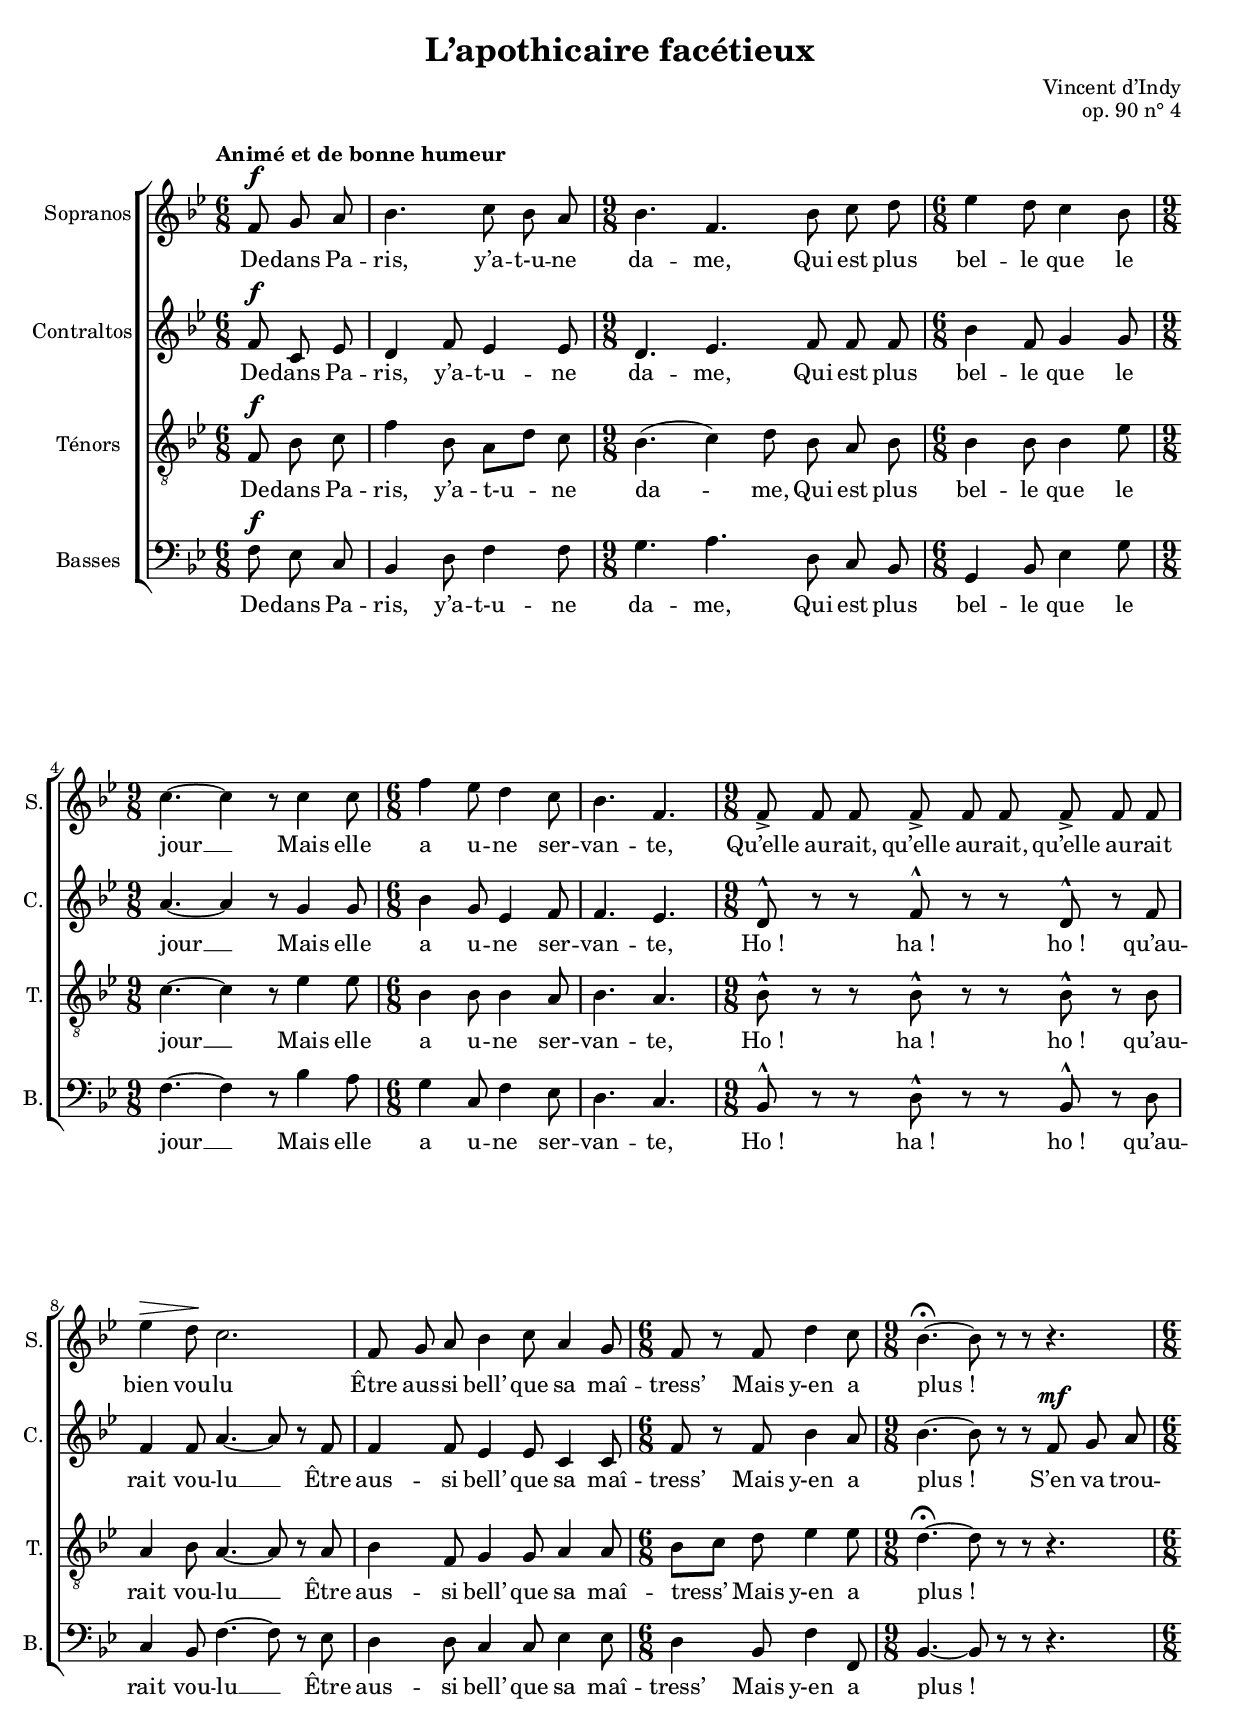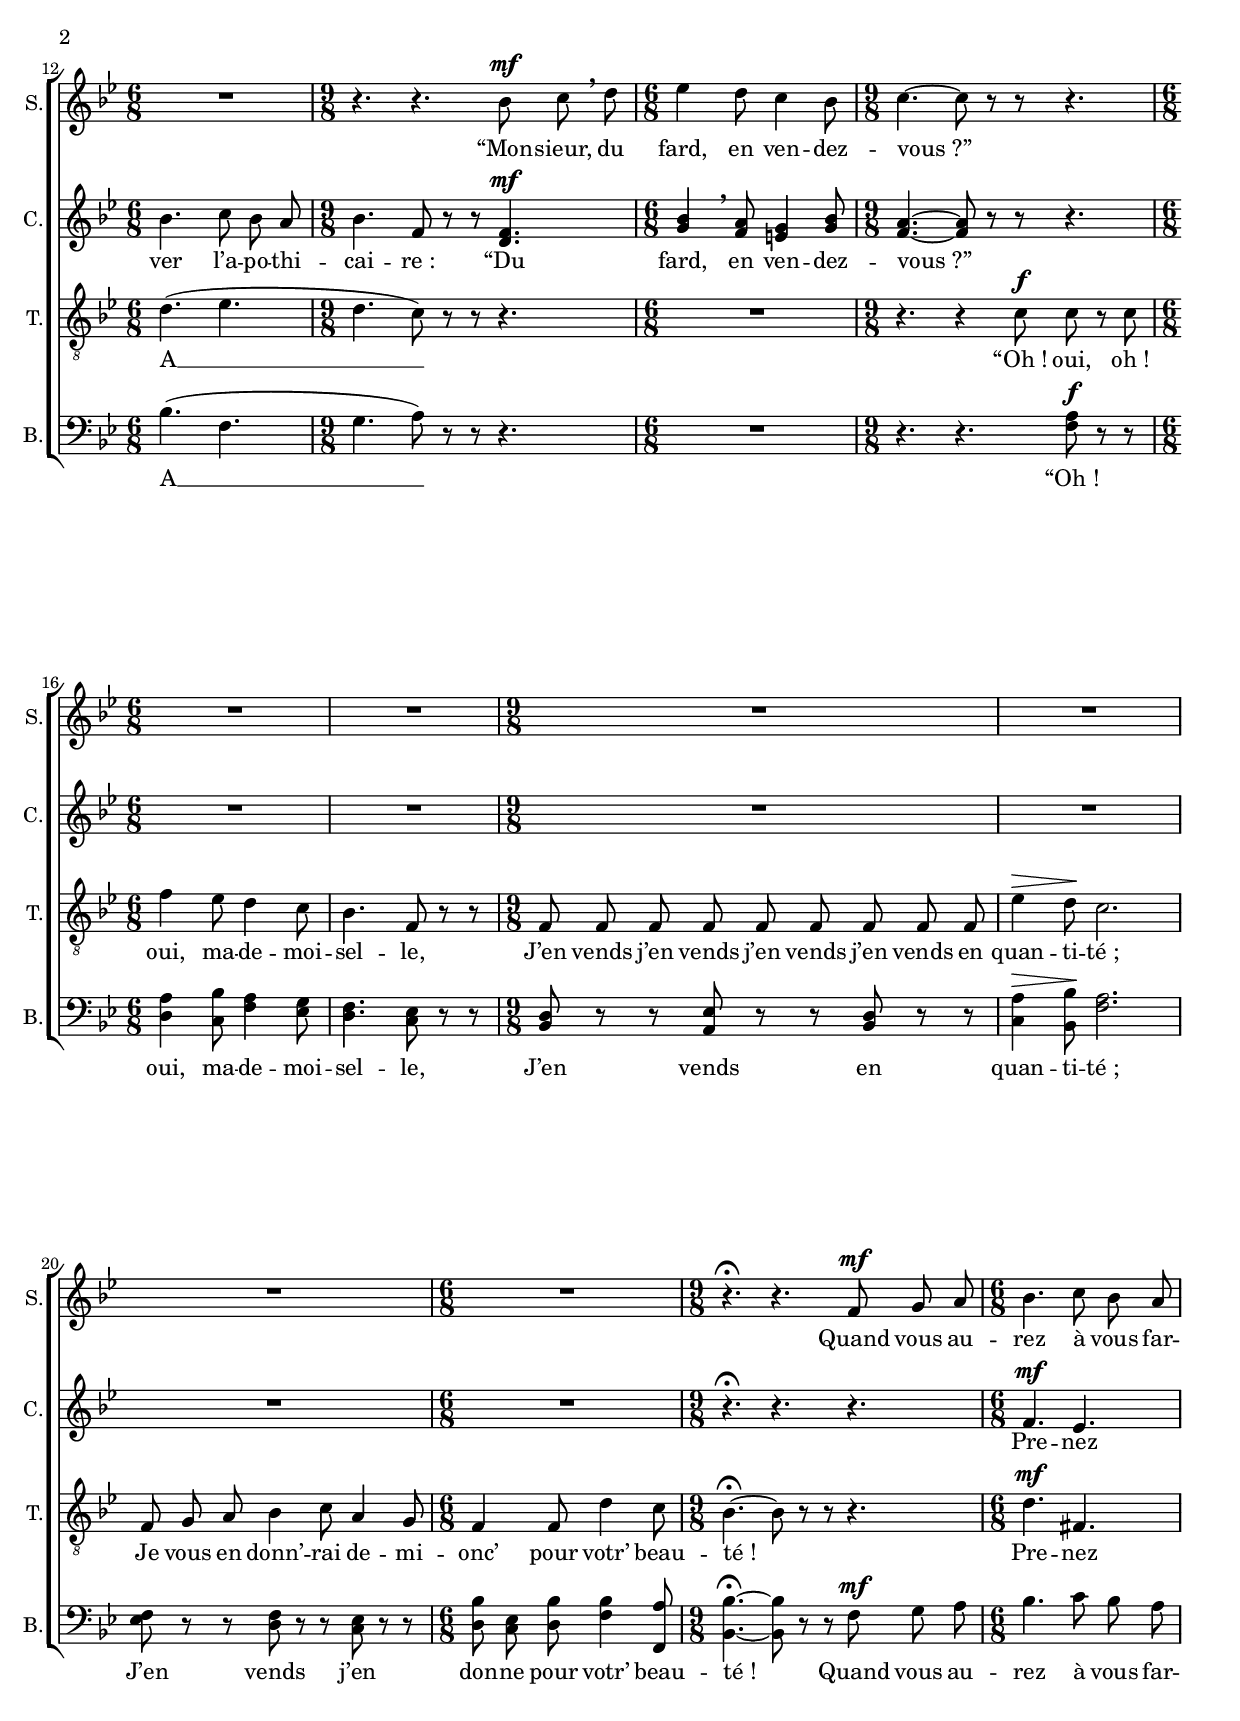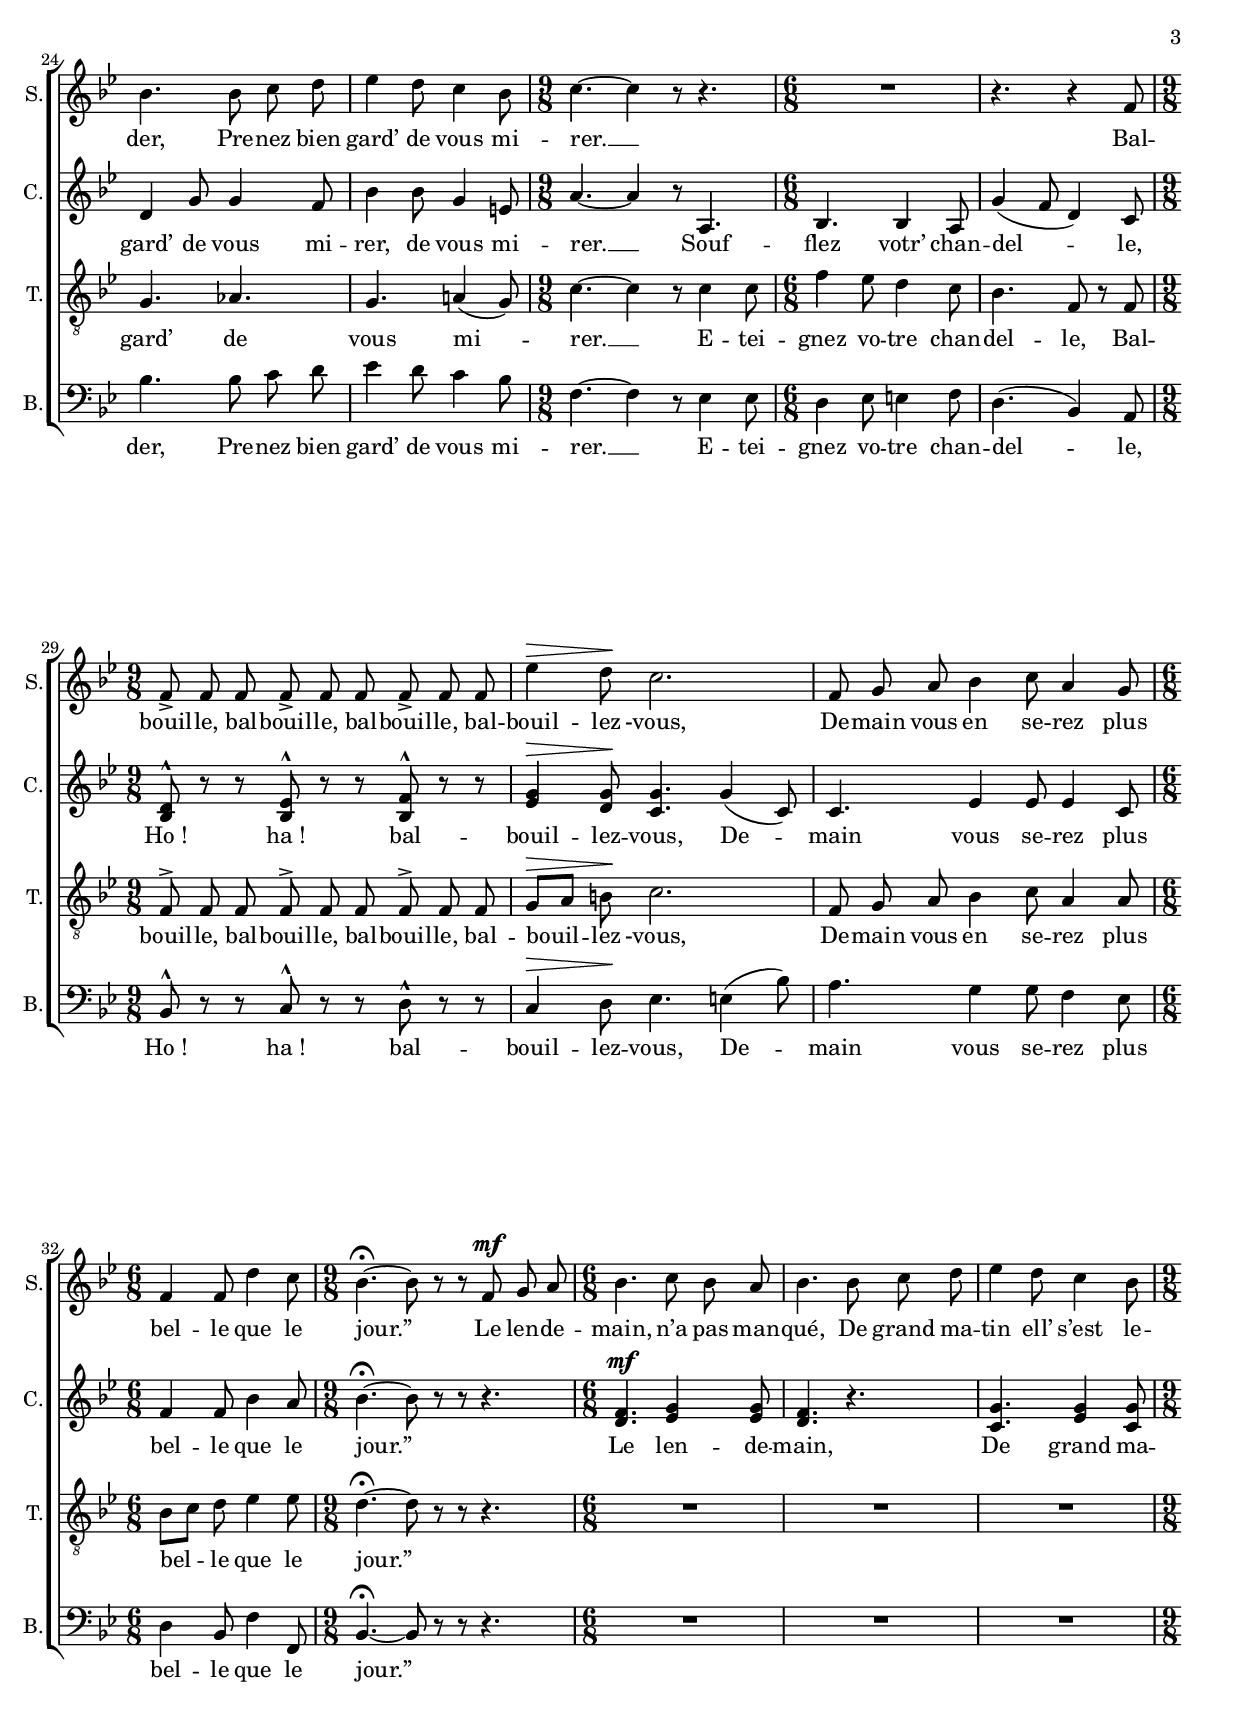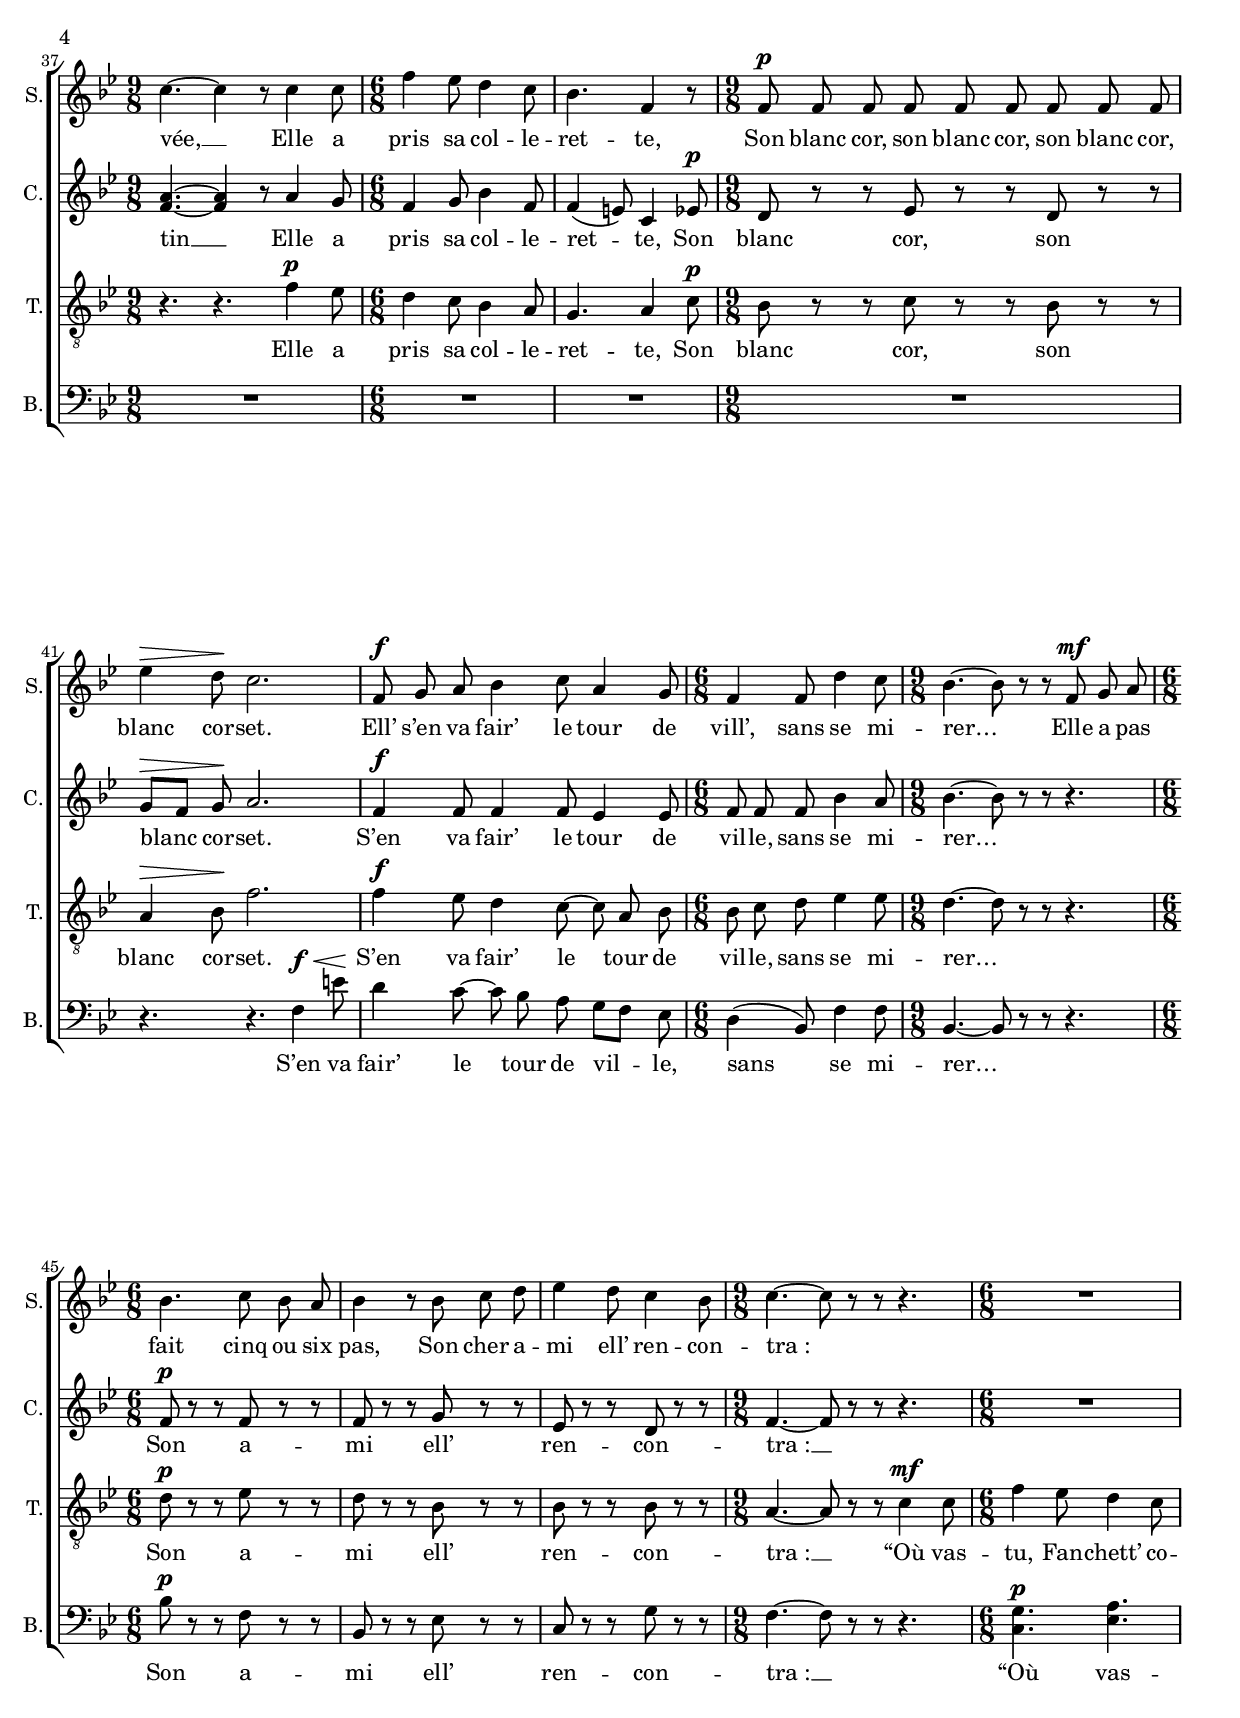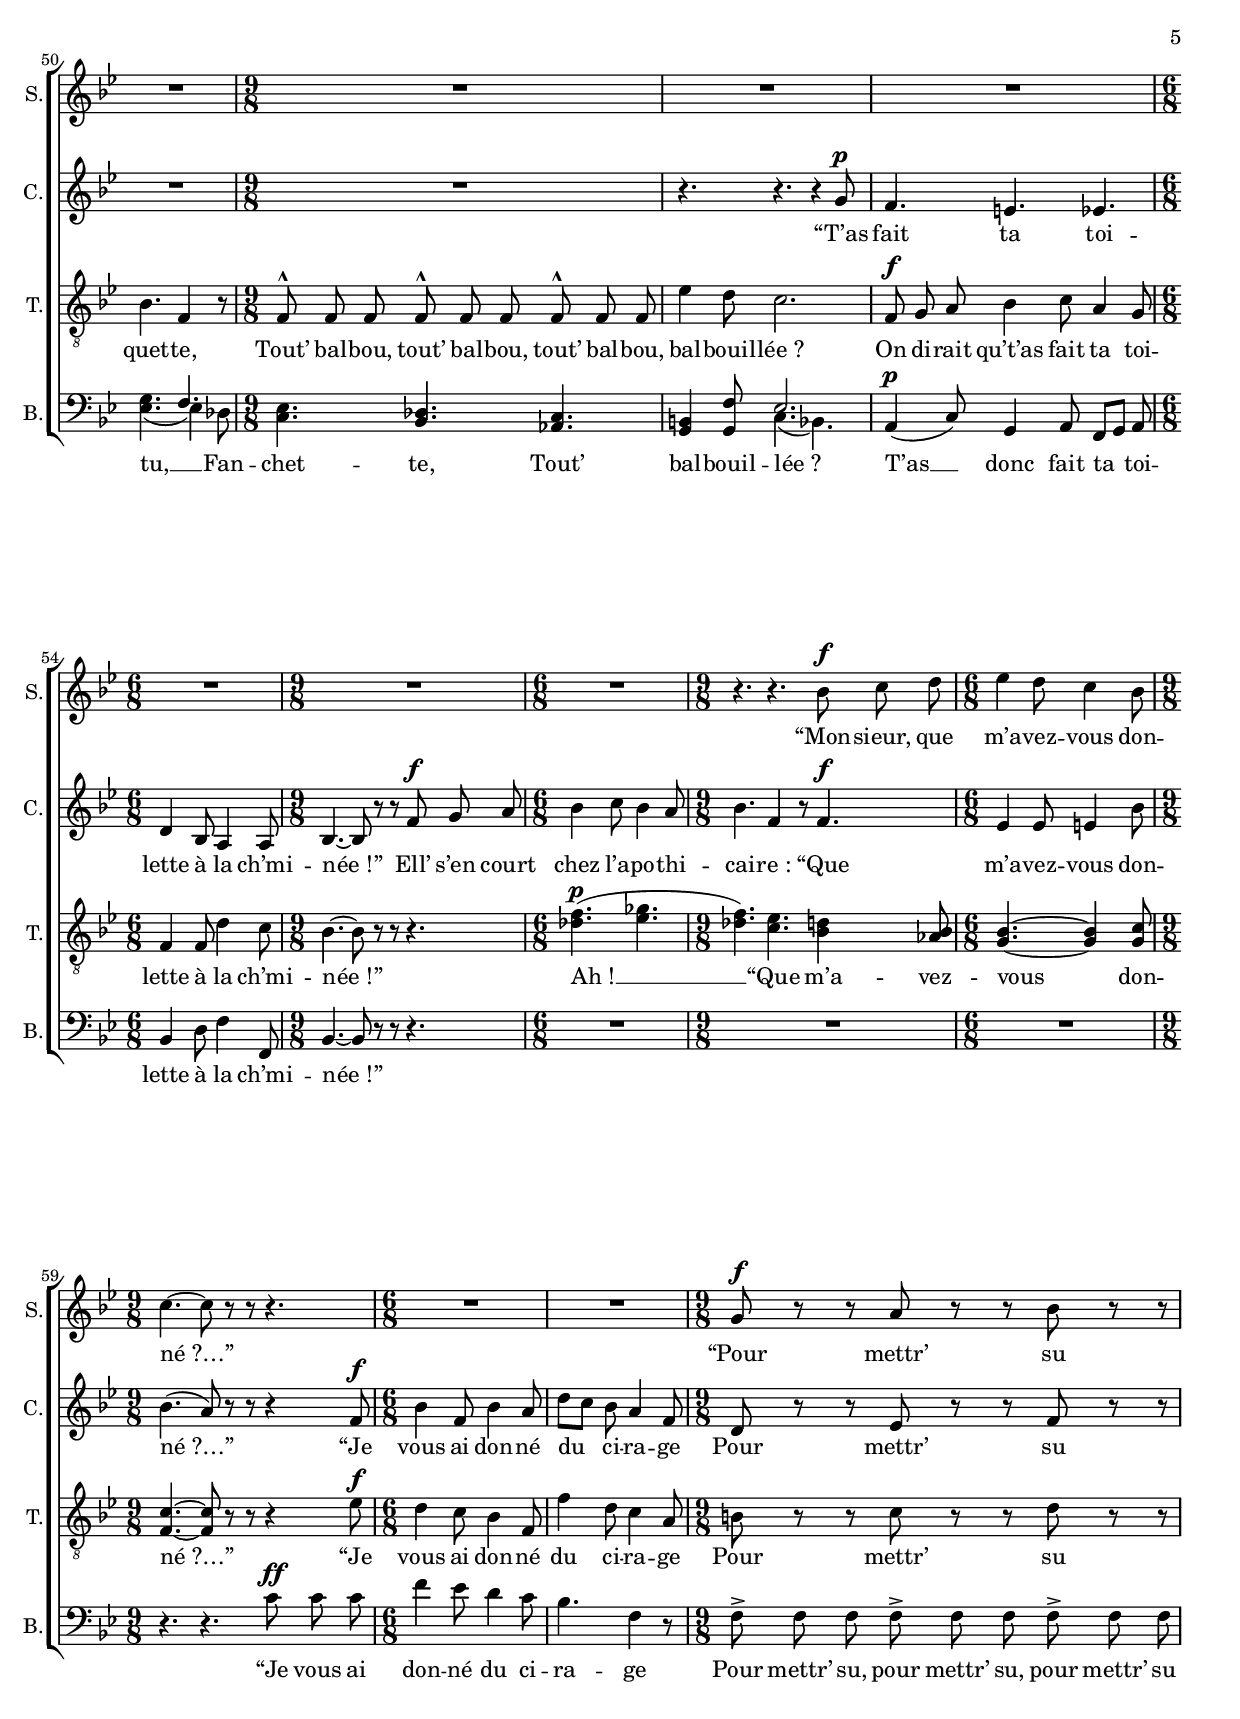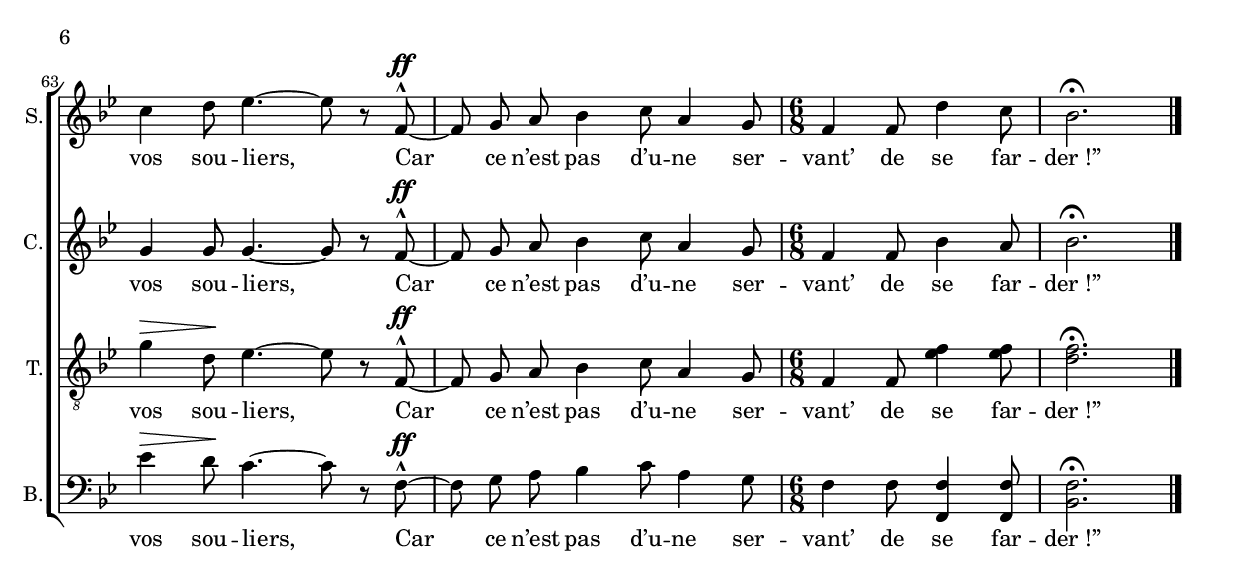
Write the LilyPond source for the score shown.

\version "2.22.1"

% Augustin Roche
% 30 décembre 2021
% © CC-BY-SA

\header {
  title = "L’apothicaire facétieux"
  composer = "Vincent d’Indy"
  opus = "op. 90 n° 4"
  % Supprimer le pied de page par défaut
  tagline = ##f
}

#(set-global-staff-size 18)

global = {
  \key bes \major
  \numericTimeSignature
  \time 6/8
  \partial 4.
  \autoBeamOff
  \dynamicUp
  \tempo "Animé et de bonne humeur"
}

soprano = \relative c' {
  \global
  f8\f g a
  bes4.   c8  bes a
  \time 9/8 bes4. f bes8 c d
  \time 6/8 es4 d8 c4 bes8
  \time 9/8 c4.~ c4 r8 c4 c8
  \time 6/8 f4 es8 d4 c8 |
  bes4. f
  \time 9/8 f8-> f f f-> f f f-> f f
  es'4\> d8\! c2. |
  % p 15
  f,8 g a bes4 c8 a4 g8
  \time 6/8 f r f d'4 c8
  \time 9/8 bes4.~\fermata bes8 r r r4. |
  \time 6/8 R2.
  \time 9/8 r4. r4. bes8\mf c \breathe d
  \time 6/8 es4 d8 c4 bes8
  \time 9/8 c4.~ c8 r r r4. |
  \time 6/8 R2.*2
  \time 9/8 R4.*9
  \time 6/8 R2. |
  % p 16
  \time 9/8 r4.\fermata r4. f,8\mf g a
  \time 6/8 bes4. c8 bes a
  bes4. bes8 c d |
  es4 d8 c4 bes8
  \time 9/8 c4.~ c4 r8 r4.
  \time 6/8 R2.
  r4. r4 f,8 |
  \time 9/8 f-> f f f-> f f f-> f f
  es'4\> d8\! c2.
  f,8 g a bes4 c8 a4 g8 |
  % p 17
  \time 6/8 f4 f8 d'4 c8
  \time 9/8 bes4.~\fermata bes8 r8 r f\mf g a
  \time 6/8 bes4. c8 bes a
  bes4. bes8 c d |
  es4 d8 c4 bes8
  \time 9/8 c4.~ c4 r8 c4 c8
  \time 6/8 f4 es8 d4 c8
  bes4. f4 r8 |
  \time 9/8 f\p f f f f f f f f
  es'4\> d8\! c2.
  f,8\f g a bes4 c8 a4 g8 |
  % p 18
  \time 6/8 f4 f8 d'4 c8
  \time 9/8 bes4.~ bes8 r r
  f\mf g a
  \time 6/8 bes4. c8 bes a
  bes4 r8 bes c d |
  es4 d8 c4 bes8
  \time 9/8 c4.~ c8 r r r4.
  \time 6/8 R2.*2
  \time 9/8 R4.*9
  \time 6/8 R2.
  \time 9/8 R4.*3
  \time 6/8 R2. |
  % p 19
  \time 9/8 r4. r bes8\f c d
  \time 6/8 es4 d8 c4 bes8
  \time 9/8 c4.~ c8 r r r4. |
  \time 6/8 R2.*2
  \time 9/8 g8\f r r a r r bes r r |
  c4 d8 es4.~ es8 r f,~^^\ff 
  f g a bes4 c8 a4 g8
  \time 6/8 f4 f8 d'4 c8
  bes2.\fermata \bar "|."
}

alto = \relative c' {
  \global
  f8\f c es
  d4 f8 es4 es8
  \time 9/8 d4. es f8 f f |
  \time 6/8 bes4 f8 g4 g8
  \time 9/8 a4.~ a4 r8 g4 g8
  \time 6/8 bes4 g8 es4 f8 |
  f4. es
  \time 9/8 d8^^ r r f^^ r r d^^ r f
  f4 f8 a4.~ a8 r f |
  % p 15
  f4 f8 es4 es8 c4 c8
  \time 6/8 f r f bes4 a8
  \time 9/8 bes4.~ bes8 r r f\mf g a |
  \time 6/8 bes4. c8 bes a
  \time 9/8 bes4. f8 r r <f d>4.\mf
  \time 6/8 <bes g>4 \breathe <a f>8 <g e>4 <bes g>8
  \time 9/8 <a f>4.~ q8 r r r4. |
  \time 6/8 R2.*2
  \time 9/8 R4.*9
  \time 6/8 R2.
  % p 16
  \time 9/8 r4.\fermata r r
  \time 6/8 f4.\mf es
  d4 g8 g4 f8 |
  bes4 bes8 g4 e8
  \time 9/8 a4.~ a4 r8 a,4.
  \time 6/8 bes4. bes4 a8
  g'4( f8 d4) c8 |
  \time 9/8 <d bes>8^^ r r <es bes>^^ r r <f bes,>^^ r r
  <g es>4\> <g d>8\! <g c,>4. g4( c,8)
  c4. es4 es8 es4 c8 |
  % p 17
  \time 6/8 f4 f8 bes4 a8
  \time 9/8 bes4.~ \fermata bes8 r r r4.
  \time 6/8 <f d>4.\mf <g es>4 q8
  <f d>4. r4. |
  <g c,>4. <g es>4 <g c,>8
  \time 9/8 <a f>4.~ q4 r8 a4 g8
  \time 6/8 f4 g8 bes4 f8
  f4( e8) c4 es8\p |
  \time 9/8 d8 r r es r r d r r
  g[\> f] g\! a2.
  f4\f f8 f4 f8 es4 es8 |
  % p 18
  \time 6/8 f8 f f bes4 a8
  \time 9/8 bes4.~ bes8 r r r4.
  \time 6/8 f8\p r r f r r 
  f r r g r r |
  es r r d r r 
  \time 9/8 f4.~ f8 r r r4.
  \time 6/8 R2.*2 |
  \time 9/8 R4.*3
  r4. r r4 g8\p 
  f4. e es |
  \time 6/8 d4 bes8 a4 a8
  \time 9/8 bes4.~ bes8 r r f'\f g a
  \time 6/8 bes4 c8 bes4 a8 |
  % p 19 
  \time 9/8 bes4. f4 r8 f4.\f
  \time 6/8 es4 es8 e4 bes'8
  \time 9/8 bes4.( a8) r r r4 f8\f |
  \time 6/8 bes4 f8 bes4 a8
  d[ c] bes a4 f8
  \time 9/8 d r r es r r f r r |
  g4 g8 g4.~ g8 r f~^^\ff 
  f g a bes4 c8 a4 g8
  \time 6/8 f4 f8 bes4 a8
  bes2.\fermata |
  
}

tenor = \relative c {
  \global
  f8\f bes c
  f4 bes,8 a[ d] c
  \time 9/8 bes4.( c4) d8 bes a bes |
  \time 6/8 bes4  bes8 bes4 es8
  \time 9/8 c4.~ c4 r8 es4 es8
  \time 6/8 bes4 bes8 bes4 a8 |
  bes4. a
  \time 9/8 bes8^^ r r bes^^ r r bes^^ r  bes
  a4 bes8 a4.~ a8 r a |
  % p 15
  bes4 f8 g4 g 8 a4 a 8
  \time 6/8 bes[ c] d es4 es8
  \time 9/8 d4.~\fermata d8 r r r4. |
  \time 6/8 d4.( es
  \time 9/8 d4. c8) r r r4.
  \time 6/8 R2.
  r4. r4 c8\f c r c |
  \time 6/8 f4 es8 d4 c8
  bes4. f8 r r
  \time 9/8 f f f f f f f f f |
  es'4\> d8\! c2.
  f,8 g a bes4 c8 a4 g8
  \time 6/8 f4 f8 d'4 c8 |
  % p 16
  \time 9/8 bes4.~\fermata bes8 r r r4.
  \time 6/8 d4.\mf fis,
  g aes |
  g a!4( g8)
  \time 9/8 c4.~ c4 r8 c4 c8
  \time 6/8 f4 es8 d4 c8
  bes4. f8 r f |
  \time 9/8 f^> f f f^> f f f^> f f
  g[\> a] b\! c2.
  f,8 g a bes4 c8 a4 a8 |
  % p 17
  \time 6/8 bes8[ c] d es4 es8
  \time 9/8 d4.~\fermata d8 r r r4. 
  \time 6/8 R2.*3
  \time 9/8 r4. r f4\p es8
  \time 6/8 d4 c8 bes4 a8
  g4. a4 c8\p |
  \time 9/8 bes8 r r c r r bes r r
  a4\> bes8\! f'2.
  f4\f es8 d4 c8~ c a bes |
  % p 18
  \time 6/8 bes c d es4 es8
  \time 9/8 d4.~ d8 r r r4.
  \time 6/8 d8\p r r es r r
  d r r bes r r |
  bes r r bes r r 
  \time 9/8 a4.~ a8 r r c4\mf c8
  \time 6/8 f4 es8 d4 c8
  bes4. f4 r8 |
  \time 9/8 f^^ f f f^^ f f f^^ f f
  es'4 d8 c2.
  f,8\f g a bes4 c8 a4 g8 |
  \time 6/8 f4 f8 d'4 c8
  \time 9/8 bes4.~ bes8 r r r4.
  \time 6/8 <f' des>4.(\p <ges es> |
  % p 19
  \time 9/8 <f des>) <es c> <d bes>4 <bes aes>8
  \time 6/8 <bes g>4.~ q4 <c g>8
  \time 9/8 <c f,>4.~ q8 r r r4 es8\f |
  \time 6/8 d4 c8 bes4 f8
  f'4 d8 c4 a8
  \time 9/8 b r r c r r d r r |
  g4\> d8\! es4.~ es8 r f,~^^\ff 
  f g a bes4 c8 a4 g8
  \time 6/8 f4 f8 <f' es>4 q8
  <f d>2.\fermata |
  
  
}

bass = \relative c {
  \global
  f8\f es c
  bes4 d8 f4 f8
  \time 9/8 g4. a d,8 c bes |
  \time 6/8 g4 bes8 es4 g8
  \time 9/8 f4.~ f4 r8 bes4 a8
  \time 6/8 g4 c,8 f4 es8 |
  d4. c 
  \time 9/8 bes8^^ r r d^^ r r bes^^ r d
  c4 bes8 f'4.~ f8 r es |
  % p 15
  d4 d8 c4 c8 es4 es8
  \time 6/8 d4 bes8 f'4 f,8
  \time 9/8 bes4.~bes8 r r r4. |
  \time 6/8 bes'4.( f
  \time 9/8 g4. a8) r r r4.
  \time 6/8 R2.
  \time 9/8 r4. r <a f>8\f r r |
  \time 6/8 <a d,>4 <bes c,>8 <a f>4 <g es>8
  <f d>4. <es c>8 r r 
  \time 9/8 <d bes>8 r r <es a,> r r <d bes> r r |
  <a' c,>4\> <bes bes,>8\! <a f>2.
  <f es>8 r r <f d> r r <es c> r r
  \time 6/8 <bes' d,> <es, c> <bes' d,> <bes f>4 <a f,>8 |
  % p 16
  \time 9/8 <bes bes,>4.~\fermata q8 r r f\mf g a
  \time 6/8 bes4. c8 bes a
  bes4. bes8 c d |
  es4 d8 c4 bes8
  \time 9/8 f4.~ f4 r8 es4 es8
  \time 6/8 d4 es8 e4 f8
  d4.( bes4) a8 |
  \time 9/8 bes8^^ r r c^^ r r d^^ r r 
  c4\> d8\! es4. e4( bes'8)
  a4. g4 g8 f4 es8 |
  % p 17
  \time 6/8 d4 bes8 f'4 f,8
  \time 9/8 bes4.~\fermata bes8 r r r4.
  \time 6/8 R2.*3
  \time 9/8 R4.*3
  \time 6/8 R2.*2 |
  \time 9/8 R4.*3
  r4. r f'4\f\< e'8\!
  d4 c8~ c bes a g[ f] es |
  % p 18
  \time 6/8 d4( bes8) f'4 f8
  \time 9/8 bes,4.~ bes8 r r r4.
  \time 6/8 bes'8\p r r f r r
  bes, r r es r r |
  c r r g' r r
  \time 9/8 f4.~ f8 r r r4.
  \time 6/8 <g c,>4.\p <a es>
  <g es>_( << \new Voice { \voiceOne f4. } { \voiceTwo es4) des8 }>> \oneVoice |
  \time 9/8 <es c>4. <des bes> <c aes>
  <b g>4 <f' g,>8 <<{ \voiceTwo c4.( bes!) } \new Voice { \voiceOne es2. } >> \oneVoice
  a,4(\p c8) g4 a8 f[ g] a |
  \time 6/8 bes4 d8 f4 f,8
  \time 9/8 bes4.~ bes8 r r r4.
  \time 6/8 R2. |
  % p 19
  \time 9/8 R4.*3
  \time 6/8 R2.
  \time 9/8 r4. r c'8\ff c c
  \time 6/8f4 es8 d4 c8
  bes4. f4 r8
  \time 9/8 f8-> f f f-> f f f-> f f |
  es'4\> d8\! c4.~ c8 r f,~^^\ff
  f g a bes4 c8 a4 g8
  \time 6/8 f4 f8 <f f,>4 q8 
  <f bes,>2.\fermata |
  
}

% augmente la distance entre syllabes pour afficher le trait d'union
forceHyphen = \once \override LyricHyphen.minimum-distance = #1

sopranoVerse = \lyricmode {
  De -- dans Pa -- ris, \forceHyphen y’a -- t-u -- ne da -- me,
  Qui est plus bel -- le que le jour __
  Mais elle a u -- ne ser -- van -- te,
  Qu’elle au -- rait, qu’elle au -- rait, qu’elle au -- rait bien vou -- lu 
  Être aus -- si bell’ que sa maî -- tress’
  Mais y-en a plus_!
  “Mon -- sieur, du fard, en ven -- dez -- vous_?”
  Quand vous au -- rez à vous far -- der,
  Pre -- nez bien gard’ de vous mi -- rer. __
  Bal -- bouil -- le, bal -- bouil -- le, bal -- bouil -- le, bal -- bouil -- lez -vous,
  De -- main vous en se -- rez plus bel -- le que le jour.”
  Le len -- de -- main, n’a pas man -- qué,
  De grand ma -- tin ell’ s’est le -- vée, __
  Elle a pris sa col -- le -- ret -- te,
  Son blanc cor, son blanc cor, son blanc cor, blanc cor -- set.
  Ell’ s’en va fair’ le tour de vill’, sans se mi -- rer…
  Elle a pas fait cinq ou six pas,
  Son cher a -- mi ell’ ren -- con -- tra_: 
  “Mon -- sieur, que m’a -- \forceHyphen vez -- vous don -- né_?…”
  “Pour mettr’ su vos sou -- liers,
  Car ce n’est pas d’u -- ne ser -- vant’ de se far -- der_!”
  
}

altoVerse = \lyricmode {
  De -- dans Pa -- ris, \forceHyphen y’a -- t-u -- ne da -- me,
  Qui est plus bel -- le que le jour __
  Mais elle a u -- ne ser -- van -- te,
  Ho_! ha_! ho_! qu’au -- rait vou -- lu __
  Être aus -- si bell’ que sa maî -- tress’
  Mais y-en a plus_!
  S’en va trou -- ver l’a -- po -- thi -- cai -- re_:
  “Du fard, en ven -- dez -- vous_?”
  Pre -- nez gard’ de vous mi -- rer, de vous mi -- rer. __
  Souf -- flez votr’ chan -- del -- le,
  Ho_! ha_! bal -- bouil -- lez -- vous,
  De -- main vous se -- rez plus bel -- le que le jour.”
  Le len -- de -- main, 
  De grand ma -- tin __
  Elle a pris sa col -- le -- ret -- te,
  Son blanc cor, son blanc cor -- set.
  S’en va fair’ le tour de vil -- le, sans se mi -- rer…
  Son a -- mi ell’ ren -- con -- tra_: __
  “T’as fait ta toi -- lette à la ch’mi -- née_!”
  Ell’ s’en court chez l’a -- po -- thi -- cai -- re_:
  “Que m’a -- \forceHyphen vez -- vous don -- né_?…”
  “Je vous ai don -- né du ci -- ra -- ge
  Pour mettr’ su vos sou -- liers,
  Car ce n’est pas d’u -- ne ser -- vant’ de se far -- der_!”
  
}

tenorVerse = \lyricmode {
  De -- dans Pa -- ris, y’a -- t-u -- ne da -- me,
  Qui est plus bel -- le que le jour __
  Mais elle a u -- ne ser -- van -- te,
  Ho_! ha_! ho_! qu’au -- rait vou -- lu __
  Être aus -- si bell’ que sa maî -- tress’
  Mais y-en a plus_!
  A __
  “Oh_! oui, oh_! oui, ma -- de -- moi -- sel -- le,
  J’en vends j’en vends j’en vends j’en vends  en quan -- ti -- té_;
  Je vous en donn’ -- rai de -- \forceHyphen mi -- onc’ pour votr’ beau -- té_!
  Pre -- nez gard’ de vous mi -- rer. __
  E -- tei -- gnez vo -- tre chan -- del -- le,
  Bal -- bouil -- le, bal -- bouil -- le, bal -- bouil -- le, bal -- bouil -- lez -vous,
  De -- main vous en se -- rez plus bel -- le que le jour.”
  Elle a pris sa col -- le -- ret -- te,
  Son blanc cor, son blanc cor -- set.
  S’en va fair’ le tour de vil -- le, sans se mi -- rer…
  Son a -- mi ell’ ren -- con -- tra_: __
  “Où vas -- tu, Fan -- chett’ co -- quet -- te,
  Tout’ bal -- bou, tout’ bal -- bou, tout’ bal -- bou, bal -- bouil -- lée_?
  On di -- rait qu’t’as fait ta toi -- lette à la ch’mi -- née_!”
  Ah_! __
  “Que m’a -- vez -- vous don -- né_?…”
  “Je vous ai don -- né du ci -- ra -- ge
  Pour mettr’ su vos sou -- liers,
  Car ce n’est pas d’u -- ne ser -- vant’ de se far -- der_!”
  
}

bassVerse = \lyricmode {
  De -- dans Pa -- ris, y’a -- t-u -- ne da -- me,
  Qui est plus bel -- le que le jour __
  Mais elle a u -- ne ser -- van -- te,
  Ho_! ha_! ho_! qu’au -- rait vou -- lu __
  Être aus -- si bell’ que sa maî -- tress’
  Mais y-en a plus_!
  A __
  “Oh_! oui, ma -- de -- moi -- sel -- le,
  J’en vends en quan -- ti -- té_;
  J’en vends j’en don -- ne pour votr’ beau -- té_!
  Quand vous au -- rez à vous far -- der,
  Pre -- nez bien gard’ de vous mi -- rer. __
  E -- tei -- gnez vo -- tre chan -- del -- le,
  Ho_! ha_! bal -- bouil -- lez -- vous,
  De -- main vous se -- rez plus bel -- le que le jour.”
  S’en va fair’ le tour de vil -- le, sans se mi -- rer…
  Son a -- mi ell’ ren -- con -- tra_: __
  “Où vas -- tu, __ Fan -- chet -- te,
  Tout’ bal -- bouil -- lée_?
  T’as __ donc fait ta toi -- lette à la ch’mi -- née_!”
  “Je vous ai don -- né du ci -- ra -- ge
  Pour mettr’ su, pour mettr’ su, pour mettr’ su vos sou -- liers,
  Car ce n’est pas d’u -- ne ser -- vant’ de se far -- der_!”
  
}

\score {
  \new ChoirStaff <<
    \new Staff \with {
      midiInstrument = "choir aahs"
      instrumentName = "Sopranos"
      shortInstrumentName = "S."
    } { \soprano }
    \addlyrics { \sopranoVerse }
    \new Staff \with {
      midiInstrument = "choir aahs"
      instrumentName = "Contraltos"
      shortInstrumentName = "C."
    } { \alto }
    \addlyrics { \altoVerse }
    \new Staff \with {
      midiInstrument = "choir aahs"
      instrumentName = "Ténors"
      shortInstrumentName = "T."
    } { \clef "treble_8" \tenor }
    \addlyrics { \tenorVerse }
    \new Staff \with {
      midiInstrument = "cello"
      midiMinimumVolume = 0.7
      midiMaximumVolume = 0.9
      instrumentName = "Basses"
      shortInstrumentName = "B."
    } { \new Voice="bass" { \clef bass \bass } }
    \new Lyrics \lyricsto "bass" { \bassVerse }
  >>
  \layout { }
  \midi {
    \tempo 4.=120
  }
}
